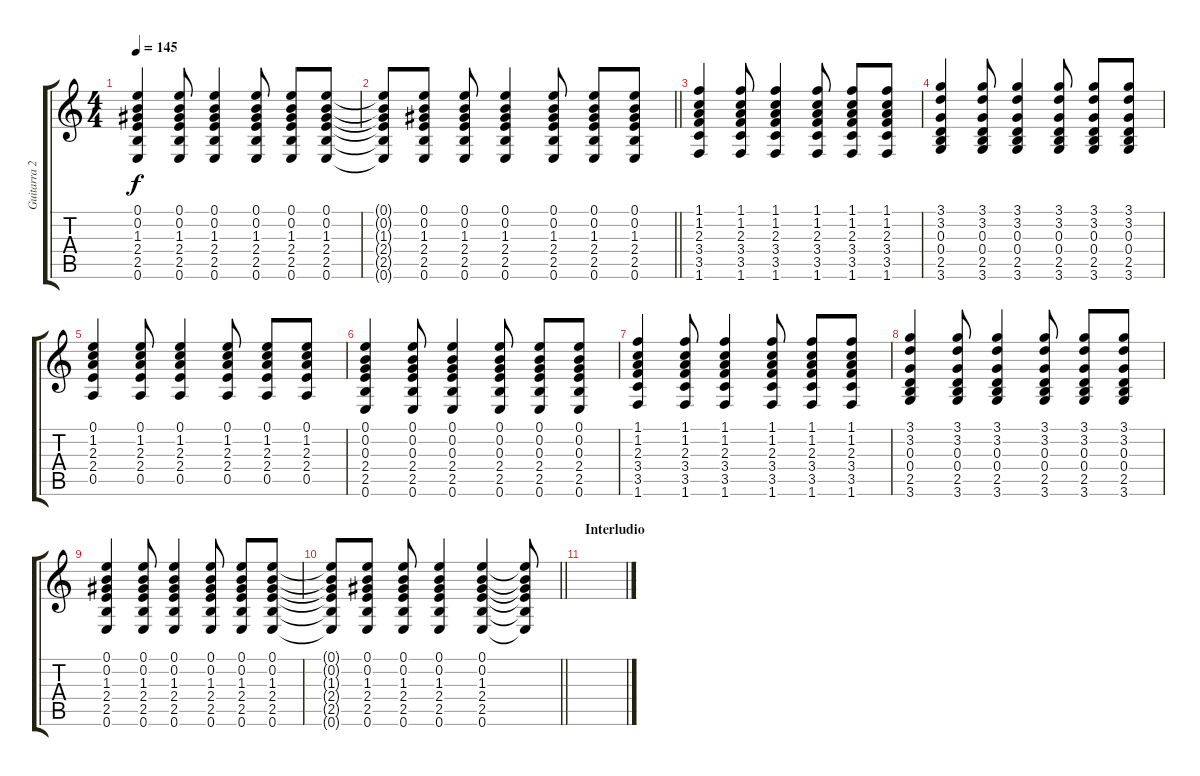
\track ("Guitarra 2" "Guitarra 2") {instrument acousticguitarnylon}
\staff {score tabs}
\tuning (E4 B3 G3 D3 A2 E2) {hide}
\ts (4 4)
\tempo 145
\clef g2
\ks c
(0.1 0.2 1.3 2.4 2.5 0.6).4{dy f} (0.1 0.2 1.3 2.4 2.5 0.6).8 (0.1 0.2 1.3 2.4 2.5 0.6).4 (0.1 0.2 1.3 2.4 2.5 0.6).8 (0.1 0.2 1.3 2.4 2.5 0.6).8 (0.1 0.2 1.3 2.4 2.5 0.6).8 |
\barLineRight lightlight
(0.1{t} 0.2{t} 1.3{t} 2.4{t} 2.5{t} 0.6{t}).8 (0.1 0.2 1.3 2.4 2.5 0.6).8 (0.1 0.2 1.3 2.4 2.5 0.6).8 (0.1 0.2 1.3 2.4 2.5 0.6).4 (0.1 0.2 1.3 2.4 2.5 0.6).8 (0.1 0.2 1.3 2.4 2.5 0.6).8 (0.1 0.2 1.3 2.4 2.5 0.6).8 |
(1.1 1.2 2.3 3.4 3.5 1.6).4 (1.1 1.2 2.3 3.4 3.5 1.6).8 (1.1 1.2 2.3 3.4 3.5 1.6).4 (1.1 1.2 2.3 3.4 3.5 1.6).8 (1.1 1.2 2.3 3.4 3.5 1.6).8 (1.1 1.2 2.3 3.4 3.5 1.6).8 |
(3.1 3.2 0.3 0.4 2.5 3.6).4 (3.1 3.2 0.3 0.4 2.5 3.6).8 (3.1 3.2 0.3 0.4 2.5 3.6).4 (3.1 3.2 0.3 0.4 2.5 3.6).8 (3.1 3.2 0.3 0.4 2.5 3.6).8 (3.1 3.2 0.3 0.4 2.5 3.6).8 |
(0.1 1.2 2.3 2.4 0.5).4 (0.1 1.2 2.3 2.4 0.5).8 (0.1 1.2 2.3 2.4 0.5).4 (0.1 1.2 2.3 2.4 0.5).8 (0.1 1.2 2.3 2.4 0.5).8 (0.1 1.2 2.3 2.4 0.5).8 |
(0.1 0.2 0.3 2.4 2.5 0.6).4 (0.1 0.2 0.3 2.4 2.5 0.6).8 (0.1 0.2 0.3 2.4 2.5 0.6).4 (0.1 0.2 0.3 2.4 2.5 0.6).8 (0.1 0.2 0.3 2.4 2.5 0.6).8 (0.1 0.2 0.3 2.4 2.5 0.6).8 |
(1.1 1.2 2.3 3.4 3.5 1.6).4 (1.1 1.2 2.3 3.4 3.5 1.6).8 (1.1 1.2 2.3 3.4 3.5 1.6).4 (1.1 1.2 2.3 3.4 3.5 1.6).8 (1.1 1.2 2.3 3.4 3.5 1.6).8 (1.1 1.2 2.3 3.4 3.5 1.6).8 |
(3.1 3.2 0.3 0.4 2.5 3.6).4 (3.1 3.2 0.3 0.4 2.5 3.6).8 (3.1 3.2 0.3 0.4 2.5 3.6).4 (3.1 3.2 0.3 0.4 2.5 3.6).8 (3.1 3.2 0.3 0.4 2.5 3.6).8 (3.1 3.2 0.3 0.4 2.5 3.6).8 |
(0.1 0.2 1.3 2.4 2.5 0.6).4 (0.1 0.2 1.3 2.4 2.5 0.6).8 (0.1 0.2 1.3 2.4 2.5 0.6).4 (0.1 0.2 1.3 2.4 2.5 0.6).8 (0.1 0.2 1.3 2.4 2.5 0.6).8 (0.1 0.2 1.3 2.4 2.5 0.6).8 |
\barLineRight lightlight
(0.1{t} 0.2{t} 1.3{t} 2.4{t} 2.5{t} 0.6{t}).8 (0.1 0.2 1.3 2.4 2.5 0.6).8 (0.1 0.2 1.3 2.4 2.5 0.6).8 (0.1 0.2 1.3 2.4 2.5 0.6).4 (0.1 0.2 1.3 2.4 2.5 0.6).4 (0.1{t} 0.2{t} 1.3{t} 2.4{t} 2.5{t} 0.6{t}).8 |
\section ("" "Interludio")
